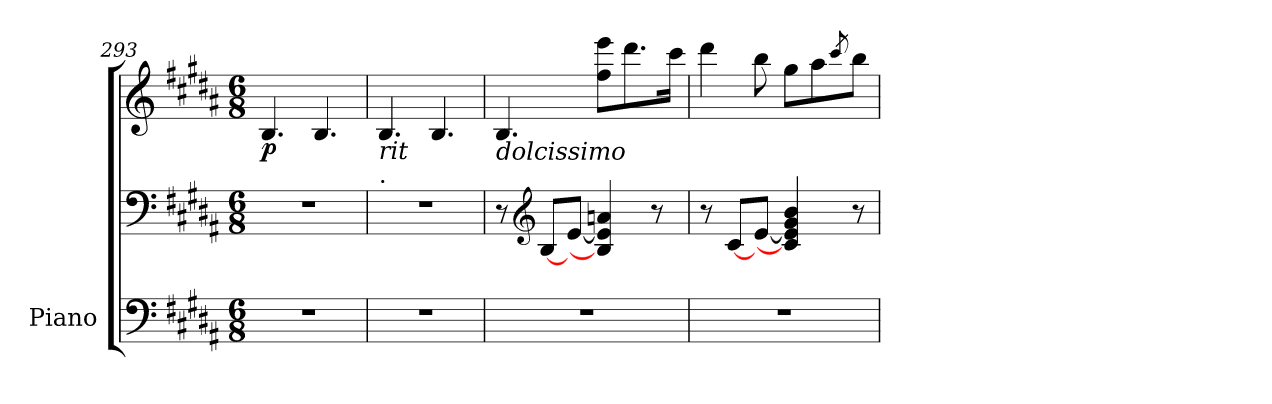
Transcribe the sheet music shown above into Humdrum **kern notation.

**kern	**kern	**kern	**dynam
*part1	*part1	*part1	*part1
*staff3	*staff2	*staff1	*staff1/2/3
*I"Piano	*	*	*
*I'Pno.	*	*	*
*clefF4	*clefF4	*clefG2	*
*k[f#c#g#d#a#]	*k[f#c#g#d#a#]	*k[f#c#g#d#a#]	*
*M6/8	*M6/8	*M6/8	*
*MM120	*MM120	*MM120	*
=293	=293	=293	=293
!	!	!	!LO:DY:b
2.r	2.r	4.B/	p
.	.	4.B/	.
=294	=294	=294	=294
*	*	*MM113	*
!	!	!LO:TX:b:i:t=rit	!
!	!	!LO:TX:b:t=.	!
2.r	2.r	4.B/	.
.	.	4.B/	.
=295	=295	=295	=295
*	*	*MM105	*
!	!	!LO:TX:b:i:t=dolcissimo	!
2.r	8r	4.B/	.
*	*clefG2	*	*
.	[8B/L	.	.
.	[8e/J	.	.
.	4B/] 4e/] 4an/	8ff#\ 8eee\L	.
.	.	8.ddd#\	.
.	8r	.	.
.	.	16ccc#\Jk	.
=296	=296	=296	=296
2.r	8r	4ddd#\	.
.	[8c#/L	.	.
.	[8e/J	8bb\	.
.	4c#/] 4e/] 4g#/ 4b/	8gg#\L	.
.	.	8aa#\	.
.	.	8qccc#/	.
.	8r	8bb\J	.
=	=	=	=
*-	*-	*-	*-
